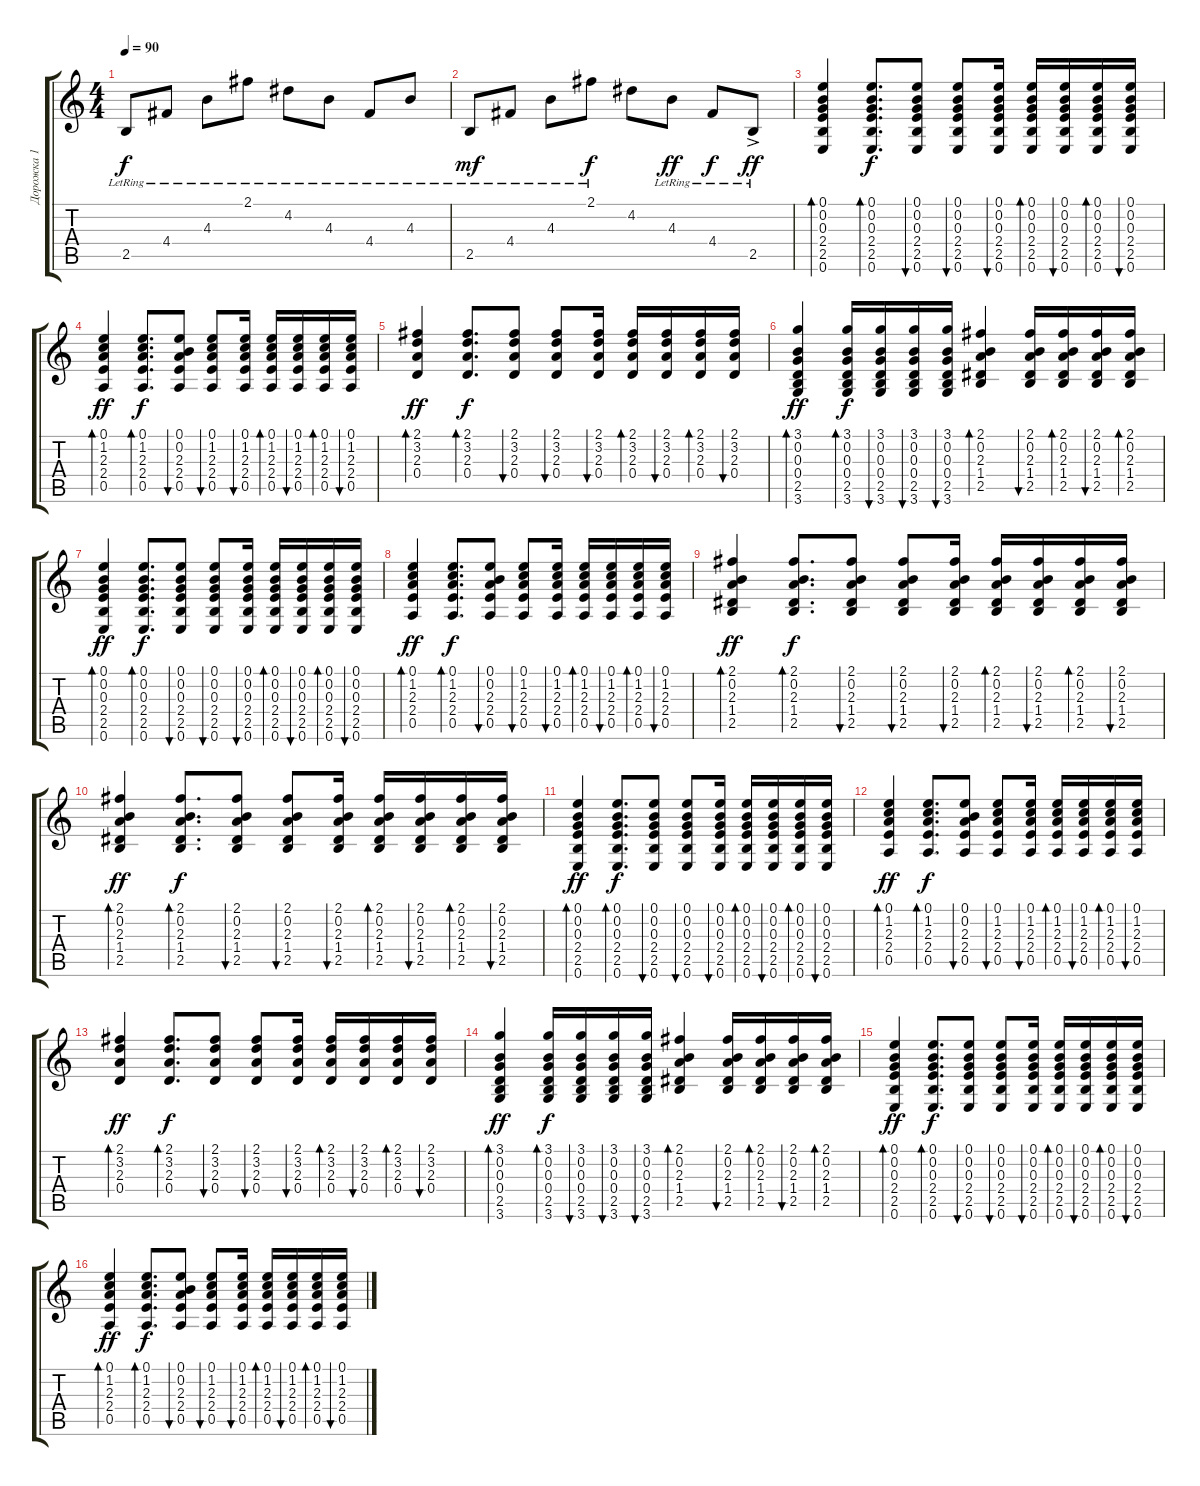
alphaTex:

\track ("Дорожка 1" "Дорожка 1") {instrument acousticguitarsteel}
\staff {score tabs}
\tuning (E4 B3 G3 D3 A2 E2) {hide}
\ts (4 4)
\tempo 90
\clef g2
\ks aminor
2.5{lr}.8{dy f} 4.4{lr}.8 4.3{lr}.8 2.1{lr}.8 4.2{lr}.8 4.3{lr}.8 4.4{lr}.8 4.3{lr}.8 |
2.5{lr}.8{dy mf} 4.4{lr}.8 4.3{lr}.8 2.1{lr}.8{dy f} 4.2.8 4.3{lr}.8{dy ff} 4.4{lr}.8{dy f} 2.5{ac lr}.8{dy ff} |
(0.1 0.2 0.3 2.4 2.5 0.6).4{bd 30} (0.1 0.2 0.3 2.4 2.5 0.6).8{d bd 30 dy f} (0.1 0.2 0.3 2.4 2.5 0.6).8{bu 30} (0.1 0.2 0.3 2.4 2.5 0.6).8{bu 30} (0.1 0.2 0.3 2.4 2.5 0.6).16{bu 30} (0.1 0.2 0.3 2.4 2.5 0.6).16{bd 30} (0.1 0.2 0.3 2.4 2.5 0.6).16{bu 30} (0.1 0.2 0.3 2.4 2.5 0.6).16{bd 30} (0.1 0.2 0.3 2.4 2.5 0.6).16{bu 30} |
(0.1 1.2 2.3 2.4 0.5).4{bd 30 dy ff} (0.1 1.2 2.3 2.4 0.5).8{d bd 30 dy f} (0.1 0.2 2.3 2.4 0.5).8{bu 30} (0.1 1.2 2.3 2.4 0.5).8{bu 30} (0.1 1.2 2.3 2.4 0.5).16{bu 30} (0.1 1.2 2.3 2.4 0.5).16{bd 30} (0.1 1.2 2.3 2.4 0.5).16{bu 30} (0.1 1.2 2.3 2.4 0.5).16{bd 30} (0.1 1.2 2.3 2.4 0.5).16{bu 30} |
(2.1 3.2 2.3 0.4).4{bd 30 dy ff} (2.1 3.2 2.3 0.4).8{d bd 30 dy f} (2.1 3.2 2.3 0.4).8{bu 30} (2.1 3.2 2.3 0.4).8{bu 30} (2.1 3.2 2.3 0.4).16{bu 30} (2.1 3.2 2.3 0.4).16{bd 30} (2.1 3.2 2.3 0.4).16{bu 30} (2.1 3.2 2.3 0.4).16{bd 30} (2.1 3.2 2.3 0.4).16{bu 30} |
(3.1 0.2 0.3 0.4 2.5 3.6).4{bd 30 dy ff} (3.1 0.2 0.3 0.4 2.5 3.6).16{bd 30 dy f} (3.1 0.2 0.3 0.4 2.5 3.6).16{bu 30} (3.1 0.2 0.3 0.4 2.5 3.6).16{bu 30} (3.1 0.2 0.3 0.4 2.5 3.6).16{bu 30} (2.1 0.2 2.3 1.4 2.5).4{bd 30} (2.1 0.2 2.3 1.4 2.5).16{bu 30} (2.1 0.2 2.3 1.4 2.5).16{bd 30} (2.1 0.2 2.3 1.4 2.5).16{bu 30} (2.1 0.2 2.3 1.4 2.5).16{bd 30} |
(0.1 0.2 0.3 2.4 2.5 0.6).4{bd 30 dy ff} (0.1 0.2 0.3 2.4 2.5 0.6).8{d bd 30 dy f} (0.1 0.2 0.3 2.4 2.5 0.6).8{bu 30} (0.1 0.2 0.3 2.4 2.5 0.6).8{bu 30} (0.1 0.2 0.3 2.4 2.5 0.6).16{bu 30} (0.1 0.2 0.3 2.4 2.5 0.6).16{bd 30} (0.1 0.2 0.3 2.4 2.5 0.6).16{bu 30} (0.1 0.2 0.3 2.4 2.5 0.6).16{bd 30} (0.1 0.2 0.3 2.4 2.5 0.6).16{bu 30} |
(0.1 1.2 2.3 2.4 0.5).4{bd 30 dy ff} (0.1 1.2 2.3 2.4 0.5).8{d bd 30 dy f} (0.1 0.2 2.3 2.4 0.5).8{bu 30} (0.1 1.2 2.3 2.4 0.5).8{bu 30} (0.1 1.2 2.3 2.4 0.5).16{bu 30} (0.1 1.2 2.3 2.4 0.5).16{bd 30} (0.1 1.2 2.3 2.4 0.5).16{bu 30} (0.1 1.2 2.3 2.4 0.5).16{bd 30} (0.1 1.2 2.3 2.4 0.5).16{bu 30} |
(2.1 0.2 2.3 1.4 2.5).4{bd 30 dy ff} (2.1 0.2 2.3 1.4 2.5).8{d bd 30 dy f} (2.1 0.2 2.3 1.4 2.5).8{bu 30} (2.1 0.2 2.3 1.4 2.5).8{bu 30} (2.1 0.2 2.3 1.4 2.5).16{bu 30} (2.1 0.2 2.3 1.4 2.5).16{bd 30} (2.1 0.2 2.3 1.4 2.5).16{bu 30} (2.1 0.2 2.3 1.4 2.5).16{bd 30} (2.1 0.2 2.3 1.4 2.5).16{bu 30} |
(2.1 0.2 2.3 1.4 2.5).4{bd 30 dy ff} (2.1 0.2 2.3 1.4 2.5).8{d bd 30 dy f} (2.1 0.2 2.3 1.4 2.5).8{bu 30} (2.1 0.2 2.3 1.4 2.5).8{bu 30} (2.1 0.2 2.3 1.4 2.5).16{bu 30} (2.1 0.2 2.3 1.4 2.5).16{bd 30} (2.1 0.2 2.3 1.4 2.5).16{bu 30} (2.1 0.2 2.3 1.4 2.5).16{bd 30} (2.1 0.2 2.3 1.4 2.5).16{bu 30} |
(0.1 0.2 0.3 2.4 2.5 0.6).4{bd 30 dy ff} (0.1 0.2 0.3 2.4 2.5 0.6).8{d bd 30 dy f} (0.1 0.2 0.3 2.4 2.5 0.6).8{bu 30} (0.1 0.2 0.3 2.4 2.5 0.6).8{bu 30} (0.1 0.2 0.3 2.4 2.5 0.6).16{bu 30} (0.1 0.2 0.3 2.4 2.5 0.6).16{bd 30} (0.1 0.2 0.3 2.4 2.5 0.6).16{bu 30} (0.1 0.2 0.3 2.4 2.5 0.6).16{bd 30} (0.1 0.2 0.3 2.4 2.5 0.6).16{bu 30} |
(0.1 1.2 2.3 2.4 0.5).4{bd 30 dy ff} (0.1 1.2 2.3 2.4 0.5).8{d bd 30 dy f} (0.1 0.2 2.3 2.4 0.5).8{bu 30} (0.1 1.2 2.3 2.4 0.5).8{bu 30} (0.1 1.2 2.3 2.4 0.5).16{bu 30} (0.1 1.2 2.3 2.4 0.5).16{bd 30} (0.1 1.2 2.3 2.4 0.5).16{bu 30} (0.1 1.2 2.3 2.4 0.5).16{bd 30} (0.1 1.2 2.3 2.4 0.5).16{bu 30} |
(2.1 3.2 2.3 0.4).4{bd 30 dy ff} (2.1 3.2 2.3 0.4).8{d bd 30 dy f} (2.1 3.2 2.3 0.4).8{bu 30} (2.1 3.2 2.3 0.4).8{bu 30} (2.1 3.2 2.3 0.4).16{bu 30} (2.1 3.2 2.3 0.4).16{bd 30} (2.1 3.2 2.3 0.4).16{bu 30} (2.1 3.2 2.3 0.4).16{bd 30} (2.1 3.2 2.3 0.4).16{bu 30} |
(3.1 0.2 0.3 0.4 2.5 3.6).4{bd 30 dy ff} (3.1 0.2 0.3 0.4 2.5 3.6).16{bd 30 dy f} (3.1 0.2 0.3 0.4 2.5 3.6).16{bu 30} (3.1 0.2 0.3 0.4 2.5 3.6).16{bu 30} (3.1 0.2 0.3 0.4 2.5 3.6).16{bu 30} (2.1 0.2 2.3 1.4 2.5).4{bd 30} (2.1 0.2 2.3 1.4 2.5).16{bu 30} (2.1 0.2 2.3 1.4 2.5).16{bd 30} (2.1 0.2 2.3 1.4 2.5).16{bu 30} (2.1 0.2 2.3 1.4 2.5).16{bd 30} |
(0.1 0.2 0.3 2.4 2.5 0.6).4{bd 30 dy ff} (0.1 0.2 0.3 2.4 2.5 0.6).8{d bd 30 dy f} (0.1 0.2 0.3 2.4 2.5 0.6).8{bu 30} (0.1 0.2 0.3 2.4 2.5 0.6).8{bu 30} (0.1 0.2 0.3 2.4 2.5 0.6).16{bu 30} (0.1 0.2 0.3 2.4 2.5 0.6).16{bd 30} (0.1 0.2 0.3 2.4 2.5 0.6).16{bu 30} (0.1 0.2 0.3 2.4 2.5 0.6).16{bd 30} (0.1 0.2 0.3 2.4 2.5 0.6).16{bu 30} |
(0.1 1.2 2.3 2.4 0.5).4{bd 30 dy ff} (0.1 1.2 2.3 2.4 0.5).8{d bd 30 dy f} (0.1 0.2 2.3 2.4 0.5).8{bu 30} (0.1 1.2 2.3 2.4 0.5).8{bu 30} (0.1 1.2 2.3 2.4 0.5).16{bu 30} (0.1 1.2 2.3 2.4 0.5).16{bd 30} (0.1 1.2 2.3 2.4 0.5).16{bu 30} (0.1 1.2 2.3 2.4 0.5).16{bd 30} (0.1 1.2 2.3 2.4 0.5).16{bu 30}
